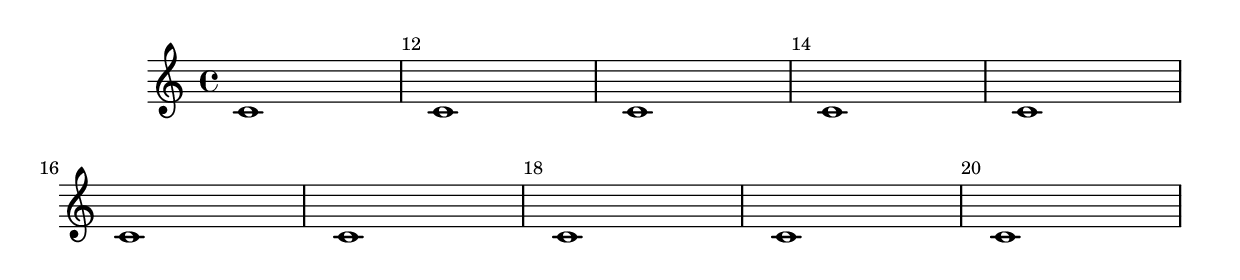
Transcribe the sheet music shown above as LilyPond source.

%% Do not edit this file; it is automatically
%% generated from LSR http://lsr.dsi.unimi.it
%% This file is in the public domain.
\version "2.13.16"

\header {
  lsrtags = "rhythms"

%% Translation of GIT committish: 1d589aa04c20d7711bf662618adbdd6d445db29d
  texidoces = "

Se pueden imprimir los números de compás a intervalos regulares
mediante el establecimiento de la propiedad
@code{barNumberVisibility}.  Aquí los números de compás se
imprimen a cada dos compases excepto al final de la línea.

"

  doctitlees = "Imprimir números de compás a intervalos regulares"



%% Translation of GIT committish: 0a868be38a775ecb1ef935b079000cebbc64de40
  texidocde = "
Taktnummern können in regelmäßigen Intervallen gesetzt werden, indem
man die Eigenschaft @code{barNumberVisibility} definiert.  In diesem
Beispiel werden die Taktnummern jeden zweiten Takt gesetzt, außer
am Ende einer Zeile.

"
  doctitlede = "Setzen der Taktnummern in regelmäßigen Intevallen"



%% Translation of GIT committish: 374d57cf9b68ddf32a95409ce08ba75816900f6b
  texidocfr = "
Vous pouvez imprimer un numéro de mesure à intervalle régulier plutôt
qu'en tête de chaque ligne seulement, en recourrant à la propriété
@code{barNumberVisibility}.  Voici comment afficher le numéro toutes les
deux mesures sauf en fin de ligne.

"
  doctitlefr = "Imprimer les numéros de mesure à intervalle régulier"

  texidoc = "
Bar numbers can be printed at regular intervals by setting the property
@code{barNumberVisibility}. Here the bar numbers are printed every two
measures except at the end of the line.

"
  doctitle = "Printing bar numbers at regular intervals"
} % begin verbatim

\relative c' {
  \override Score.BarNumber #'break-visibility = #end-of-line-invisible
  \set Score.currentBarNumber = #11
  % Permit first bar number to be printed
  \bar ""
  % Print a bar number every second measure
  \set Score.barNumberVisibility = #(every-nth-bar-number-visible 2)
  c1 | c | c | c | c
  \break
  c1 | c | c | c | c
}

